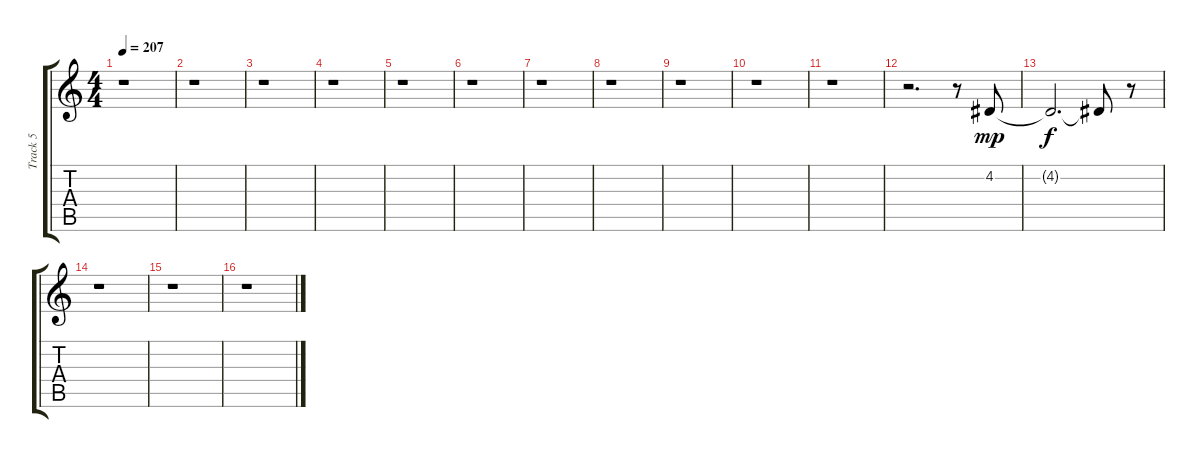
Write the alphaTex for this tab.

\track ("Track 5" "Track 5") {instrument tubularbells}
\staff {score tabs}
\tuning (E4 B3 G3 D3 A2 E2) {hide}
\ts (4 4)
\tempo 207
\clef g2
\ks c
r.1{dy f} |
r.1 |
r.1 |
r.1 |
r.1 |
r.1 |
r.1 |
r.1 |
r.1 |
r.1 |
r.1 |
r.2{d} r.8 4.2.8{dy mp} |
4.2{t}.2{d dy f} 4.2{t}.8 r.8 |
r.1 |
r.1 |
r.1
